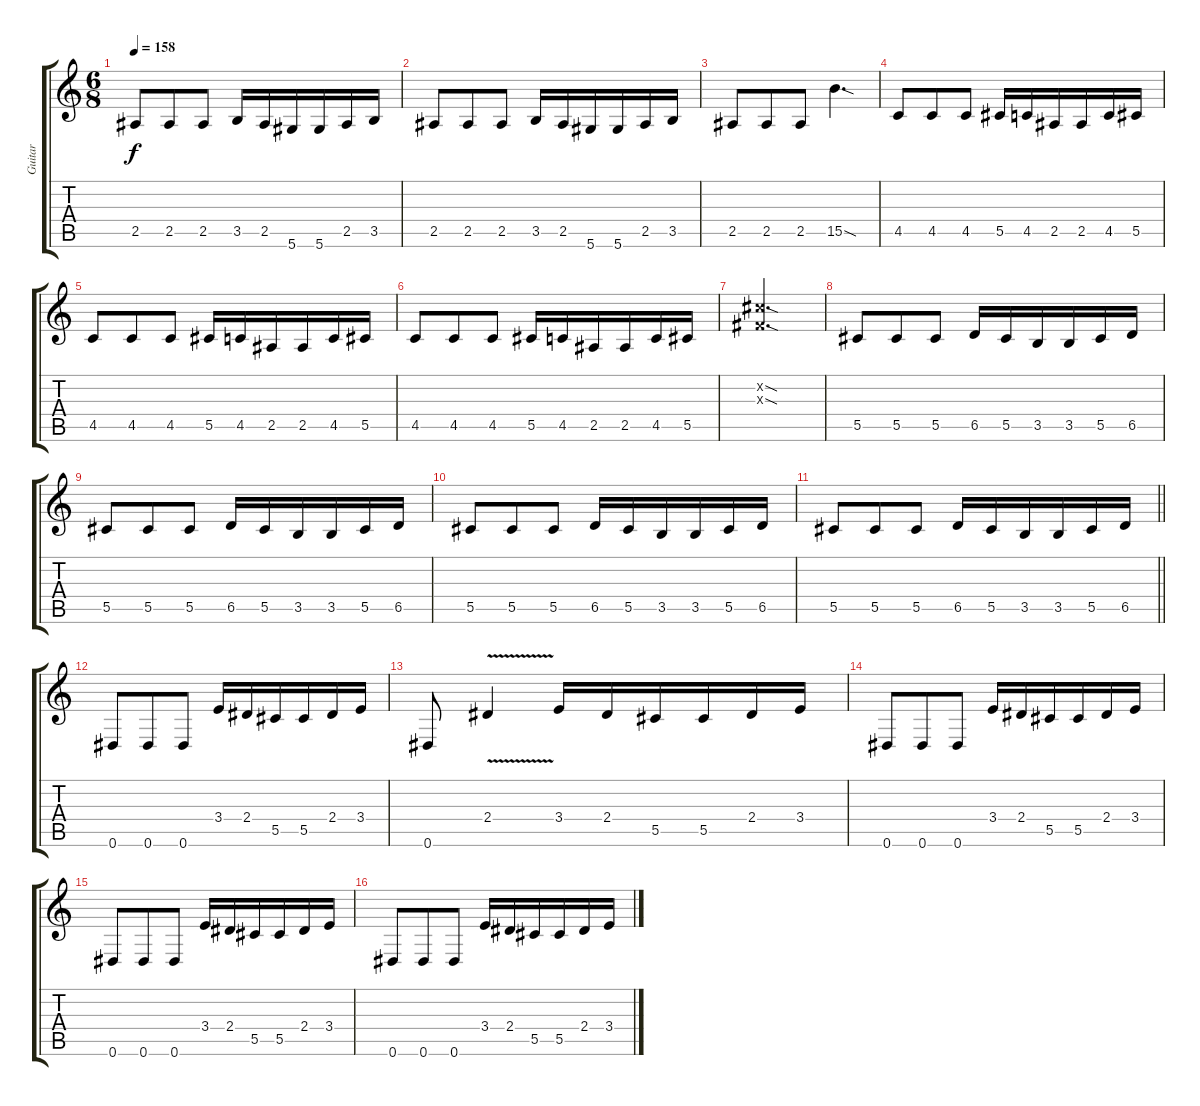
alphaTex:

\track ("Guitar" "Guitar") {instrument distortionguitar}
\staff {score tabs}
\tuning (Eb4 Bb3 Gb3 Db3 Ab2 Eb2) {hide}
\ts (6 8)
\tempo 158
\clef g2
\ks c
2.5.8{dy f} 2.5.8 2.5.8 3.5.16 2.5.16 5.6.16 5.6.16 2.5.16 3.5.16 |
2.5.8 2.5.8 2.5.8 3.5.16 2.5.16 5.6.16 5.6.16 2.5.16 3.5.16 |
2.5.8 2.5.8 2.5.8 15.5{sod}.4{d} |
4.5.8 4.5.8 4.5.8 5.5.16 4.5.16 2.5.16 2.5.16 4.5.16 5.5.16 |
4.5.8 4.5.8 4.5.8 5.5.16 4.5.16 2.5.16 2.5.16 4.5.16 5.5.16 |
4.5.8 4.5.8 4.5.8 5.5.16 4.5.16 2.5.16 2.5.16 4.5.16 5.5.16 |
(3.2{sod x} 0.3{sod x}).2{d} |
5.5.8 5.5.8 5.5.8 6.5.16 5.5.16 3.5.16 3.5.16 5.5.16 6.5.16 |
5.5.8 5.5.8 5.5.8 6.5.16 5.5.16 3.5.16 3.5.16 5.5.16 6.5.16 |
5.5.8 5.5.8 5.5.8 6.5.16 5.5.16 3.5.16 3.5.16 5.5.16 6.5.16 |
\barLineRight lightlight
5.5.8 5.5.8 5.5.8 6.5.16 5.5.16 3.5.16 3.5.16 5.5.16 6.5.16 |
0.6.8 0.6.8 0.6.8 3.4.16 2.4.16 5.5.16 5.5.16 2.4.16 3.4.16 |
0.6.8 2.4{v}.4 3.4.16 2.4.16 5.5.16 5.5.16 2.4.16 3.4.16 |
0.6.8 0.6.8 0.6.8 3.4.16 2.4.16 5.5.16 5.5.16 2.4.16 3.4.16 |
0.6.8 0.6.8 0.6.8 3.4.16 2.4.16 5.5.16 5.5.16 2.4.16 3.4.16 |
0.6.8 0.6.8 0.6.8 3.4.16 2.4.16 5.5.16 5.5.16 2.4.16 3.4.16
